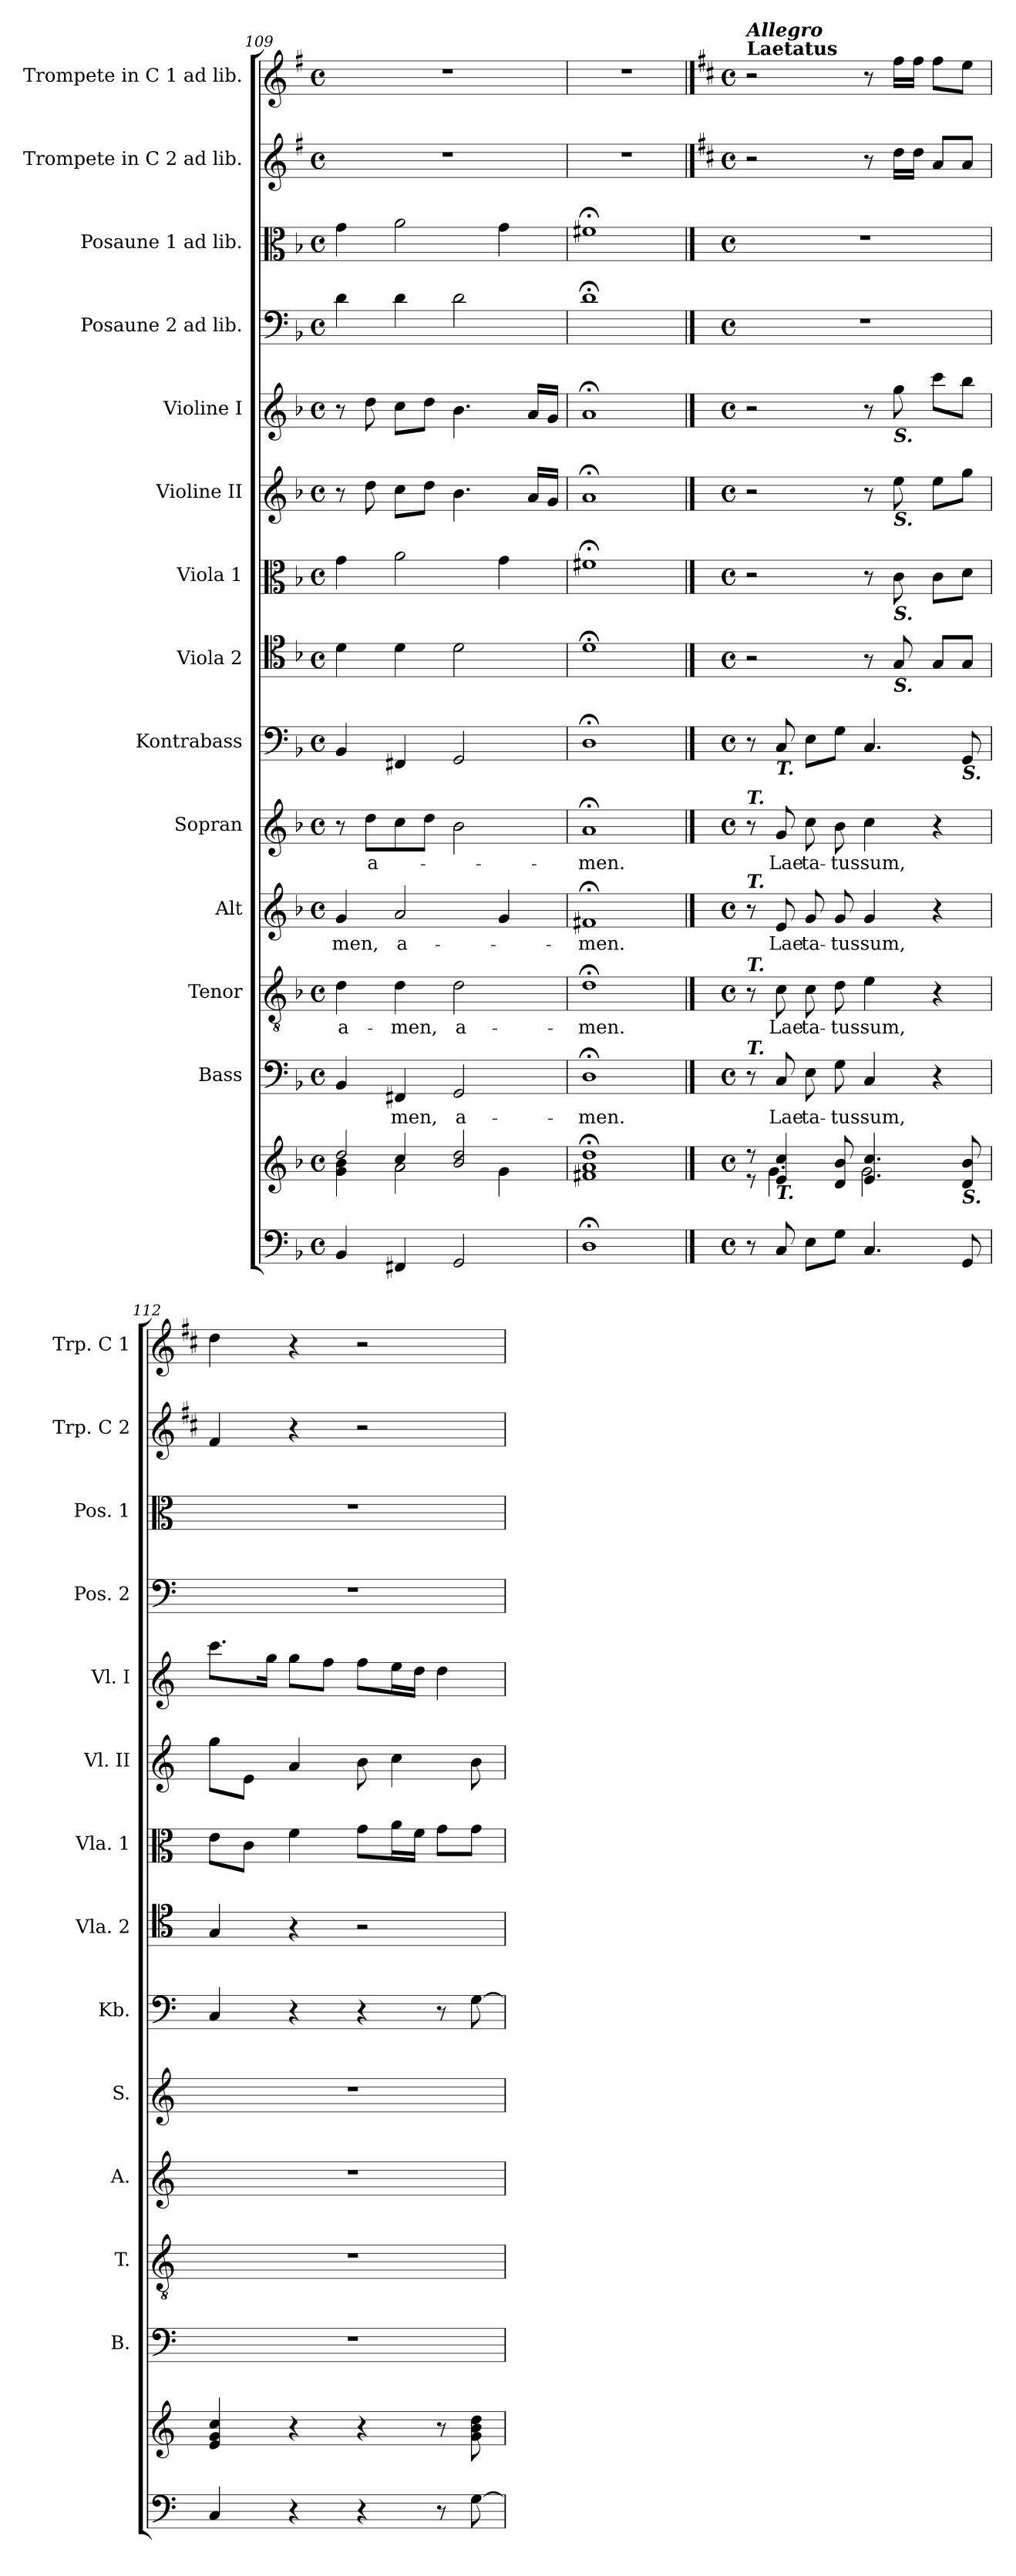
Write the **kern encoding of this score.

**kern	**kern	**kern	**text	**kern	**text	**kern	**text	**kern	**text	**kern	**kern	**kern	**kern	**kern	**kern	**kern	**kern	**kern
*part14	*part14	*part13	*part13	*part12	*part12	*part11	*part11	*part10	*part10	*part9	*part8	*part7	*part6	*part5	*part4	*part3	*part2	*part1
*staff15	*staff14	*staff13	*staff13	*staff12	*staff12	*staff11	*staff11	*staff10	*staff10	*staff9	*staff8	*staff7	*staff6	*staff5	*staff4	*staff3	*staff2	*staff1
*	*	*I"Bass	*	*I"Tenor	*	*I"Alt	*	*I"Sopran	*	*I"Kontrabass	*I"Viola 2	*I"Viola 1	*I"Violine II	*I"Violine I	*I"Posaune 2 ad lib.	*I"Posaune 1 ad lib.	*I"Trompete in C 2 ad lib.	*I"Trompete in C 1 ad lib.
*	*	*I'B.	*	*I'T.	*	*I'A.	*	*I'S.	*	*I'Kb.	*I'Vla. 2	*I'Vla. 1	*I'Vl. II	*I'Vl. I	*I'Pos. 2	*I'Pos. 1	*I'Trp. C 2	*I'Trp. C 1
*clefF4	*clefG2	*clefF4	*	*clefGv2	*	*clefG2	*	*clefG2	*	*clefF4	*clefC4	*clefC3	*clefG2	*clefG2	*clefF4	*clefC3	*clefG2	*clefG2
*	*	*	*	*	*	*	*	*	*	*ITrd7c12	*	*	*	*	*	*	*ITrd1c2	*ITrd1c2
*k[b-]	*k[b-]	*k[b-]	*	*k[b-]	*	*k[b-]	*	*k[b-]	*	*k[b-]	*k[b-]	*k[b-]	*k[b-]	*k[b-]	*k[b-]	*k[b-]	*k[b-]	*k[b-]
*F:	*F:	*F:	*	*F:	*	*F:	*	*F:	*	*F:	*F:	*F:	*F:	*F:	*F:	*F:	*F:	*F:
*M4/4	*M4/4	*M4/4	*	*M4/4	*	*M4/4	*	*M4/4	*	*M4/4	*M4/4	*M4/4	*M4/4	*M4/4	*M4/4	*M4/4	*M4/4	*M4/4
*met(c)	*met(c)	*met(c)	*	*met(c)	*	*met(c)	*	*met(c)	*	*met(c)	*met(c)	*met(c)	*met(c)	*met(c)	*met(c)	*met(c)	*met(c)	*met(c)
=109	=109	=109	=109	=109	=109	=109	=109	=109	=109	=109	=109	=109	=109	=109	=109	=109	=109	=109
*	*^	*	*	*	*	*	*	*	*	*	*	*	*	*	*	*	*	*
*	*	*^	*	*	*	*	*	*	*	*	*	*	*	*	*	*	*	*	*
!	!	!	!	!	!	!	!LO:LY:b	!	!LO:LY:b	!	!	!	!	!	!	!	!	!	!	!
4BB-/	2dd/	4g\ 4b-\	4ryy	4BB-/	.	4d\	a-	4g/	-men,	8r	.	4BBB-/	4d\	4g\	8r	8r	4d\	4g\	1r	1r
!	!	!	!	!	!	!	!	!	!	!	!LO:LY:b	!	!	!	!	!	!	!	!	!
.	.	.	.	.	.	.	.	.	.	8dd\L	a-	.	.	.	8dd\	8dd\	.	.	.	.
!	!	!	!	!	!LO:LY:b	!	!LO:LY:b	!	!LO:LY:b	!	!	!	!	!	!	!	!	!	!	!
4FF#X/	.	2a\	4cc/	4FF#X/	-men,	4d\	-men,	2a/	a-	8cc\	.	4FFF#X/	4d\	2a\	8cc\L	8cc\L	4d\	2a\	.	.
.	.	.	.	.	.	.	.	.	.	8dd\J	.	.	.	.	8dd\J	8dd\J	.	.	.	.
!	!	!	!	!	!LO:LY:b	!	!LO:LY:b	!	!	!	!	!	!	!	!	!	!	!	!	!
2GG/	2b-/ 2dd/	.	2ryy	2GG/	a-	2d\	a-	.	.	2b-\	.	2GGG/	2d\	.	4.b-\	4.b-\	2d\	.	.	.
.	.	4g\	.	.	.	.	.	4g/	.	.	.	.	.	4g\	.	.	.	4g\	.	.
.	.	.	.	.	.	.	.	.	.	.	.	.	.	.	16a/LL	16a/LL	.	.	.	.
.	.	.	.	.	.	.	.	.	.	.	.	.	.	.	16g/JJ	16g/JJ	.	.	.	.
*	*v	*v	*v	*	*	*	*	*	*	*	*	*	*	*	*	*	*	*	*	*
=110	=110	=110	=110	=110	=110	=110	=110	=110	=110	=110	=110	=110	=110	=110	=110	=110	=110	=110
!	!	!	!LO:LY:b	!	!LO:LY:b	!	!LO:LY:b	!	!LO:LY:b	!	!	!	!	!	!	!	!	!
1D;<	1f#X;< 1a;< 1dd;<	1D;<	-men.	1d;<	-men.	1f#X;<	-men.	1a;<	-men.	1DD;<	1d;<	1f#X;<	1a;<	1a;<	1d;<	1f#X;<	1r	1r
!!LO:PB:g=z
==111	==111	==111	==111	==111	==111	==111	==111	==111	==111	==111	==111	==111	==111	==111	==111	==111	==111	==111
*k[]	*k[]	*k[]	*	*k[]	*	*k[]	*	*k[]	*	*k[]	*k[]	*k[]	*k[]	*k[]	*k[]	*k[]	*k[]	*k[]
*C:	*C:	*C:	*	*C:	*	*C:	*	*C:	*	*C:	*C:	*C:	*C:	*C:	*C:	*C:	*C:	*C:
*M4/4	*M4/4	*M4/4	*	*M4/4	*	*M4/4	*	*M4/4	*	*M4/4	*M4/4	*M4/4	*M4/4	*M4/4	*M4/4	*M4/4	*M4/4	*M4/4
*met(c)	*met(c)	*met(c)	*	*met(c)	*	*met(c)	*	*met(c)	*	*met(c)	*met(c)	*met(c)	*met(c)	*met(c)	*met(c)	*met(c)	*met(c)	*met(c)
*	*^	*	*	*	*	*	*	*	*	*	*	*	*	*	*	*	*	*
!	!	!	!	!	!	!	!	!	!	!	!	!	!	!	!	!	!	!	!LO:TX:a:B:t=Laetatus
!	!	!	!	!	!	!	!	!	!	!	!	!	!	!	!	!	!	!	!LO:TX:a:Bi:t=Allegro
!	!	!	!	!	!	!	!	!	!LO:TX:a:Bi:t=T.	!	!	!	!	!	!	!	!	!	!
!	!	!	!	!	!	!	!LO:TX:a:Bi:t=T.	!	!	!	!	!	!	!	!	!	!	!	!
!	!	!	!	!	!LO:TX:a:Bi:t=T.	!	!	!	!	!	!	!	!	!	!	!	!	!	!
!	!	!	!LO:TX:a:Bi:t=T.	!	!	!	!	!	!	!	!	!	!	!	!	!	!	!	!
8r	8r	8r	8r	.	8r	.	8r	.	8r	.	8r	2r	2r	2r	2r	1r	1r	2r	2r
!	!	!	!	!	!	!	!	!	!	!	!LO:TX:b:Bi:t=T.	!	!	!	!	!	!	!	!
!	!LO:TX:b:Bi:t=T.	!	!	!	!	!	!	!	!	!	!	!	!	!	!	!	!	!	!
!	!	!	!	!LO:LY:b	!	!LO:LY:b	!	!LO:LY:b	!	!LO:LY:b	!	!	!	!	!	!	!	!	!
8C/	4e/ 4cc/	4.g\	8C/	Lae-	8c\	Lae-	8e/	Lae-	8g/	Lae-	8CC/	.	.	.	.	.	.	.	.
!	!	!	!	!LO:LY:b	!	!LO:LY:b	!	!LO:LY:b	!	!LO:LY:b	!	!	!	!	!	!	!	!	!
8E\L	.	.	8E\	-ta-	8c\	-ta-	8g/	-ta-	8cc\	-ta-	8EE\L	.	.	.	.	.	.	.	.
!	!	!	!	!LO:LY:b	!	!LO:LY:b	!	!LO:LY:b	!	!LO:LY:b	!	!	!	!	!	!	!	!	!
8G\J	8d/ 8b/	.	8G\	-tus	8d\	-tus	8g/	-tus	8b\	-tus	8GG\J	.	.	.	.	.	.	.	.
!	!	!	!	!LO:LY:b	!	!LO:LY:b	!	!LO:LY:b	!	!LO:LY:b	!	!	!	!	!	!	!	!	!
4.C/	4.e/ 4.cc/	2g\	4C/	sum,	4e\	sum,	4g/	sum,	4cc\	sum,	4.CC/	8r	8r	8r	8r	.	.	8r	8r
!	!	!	!	!	!	!	!	!	!	!	!	!	!	!	!LO:TX:b:Bi:t=S.	!	!	!	!
!	!	!	!	!	!	!	!	!	!	!	!	!	!	!LO:TX:b:Bi:t=S.	!	!	!	!	!
!	!	!	!	!	!	!	!	!	!	!	!	!	!LO:TX:b:Bi:t=S.	!	!	!	!	!	!
!	!	!	!	!	!	!	!	!	!	!	!	!LO:TX:b:Bi:t=S.	!	!	!	!	!	!	!
.	.	.	.	.	.	.	.	.	.	.	.	8G/	8c\	8ee\	8gg\	.	.	16cc\LL	16ee\LL
.	.	.	.	.	.	.	.	.	.	.	.	.	.	.	.	.	.	16cc\JJ	16ee\JJ
.	.	.	4r	.	4r	.	4r	.	4r	.	.	8G/L	8c\L	8ee\L	8ccc\L	.	.	8g/L	8ee\L
!	!	!	!	!	!	!	!	!	!	!	!LO:TX:b:Bi:t=S.	!	!	!	!	!	!	!	!
!	!LO:TX:b:Bi:t=S.	!	!	!	!	!	!	!	!	!	!	!	!	!	!	!	!	!	!
8GG/	8d/ 8b/	.	.	.	.	.	.	.	.	.	8GGG/	8G/J	8d\J	8gg\J	8bb\J	.	.	8g/J	8dd\J
*	*v	*v	*	*	*	*	*	*	*	*	*	*	*	*	*	*	*	*	*
=112	=112	=112	=112	=112	=112	=112	=112	=112	=112	=112	=112	=112	=112	=112	=112	=112	=112	=112
4C/	4e/ 4g/ 4cc/	1r	.	1r	.	1r	.	1r	.	4CC/	4G/	8e\L	8gg\L	8.ccc\L	1r	1r	4e/	4cc\
.	.	.	.	.	.	.	.	.	.	.	.	8c\J	8e\J	.	.	.	.	.
.	.	.	.	.	.	.	.	.	.	.	.	.	.	16gg\Jk	.	.	.	.
4r	4r	.	.	.	.	.	.	.	.	4r	4r	4f\	4a/	8gg\L	.	.	4r	4r
.	.	.	.	.	.	.	.	.	.	.	.	.	.	8ff\J	.	.	.	.
4r	4r	.	.	.	.	.	.	.	.	4r	2r	8g\L	8b\	8ff\L	.	.	2r	2r
.	.	.	.	.	.	.	.	.	.	.	.	16a\L	4cc\	16ee\L	.	.	.	.
.	.	.	.	.	.	.	.	.	.	.	.	16f\JJ	.	16dd\JJ	.	.	.	.
8r	8r	.	.	.	.	.	.	.	.	8r	.	8g\L	.	4dd\	.	.	.	.
[8G\	8g\ 8b\ 8dd\	.	.	.	.	.	.	.	.	[8GG\	.	8g\J	8b\	.	.	.	.	.
=	=	=	=	=	=	=	=	=	=	=	=	=	=	=	=	=	=	=
*-	*-	*-	*-	*-	*-	*-	*-	*-	*-	*-	*-	*-	*-	*-	*-	*-	*-	*-
